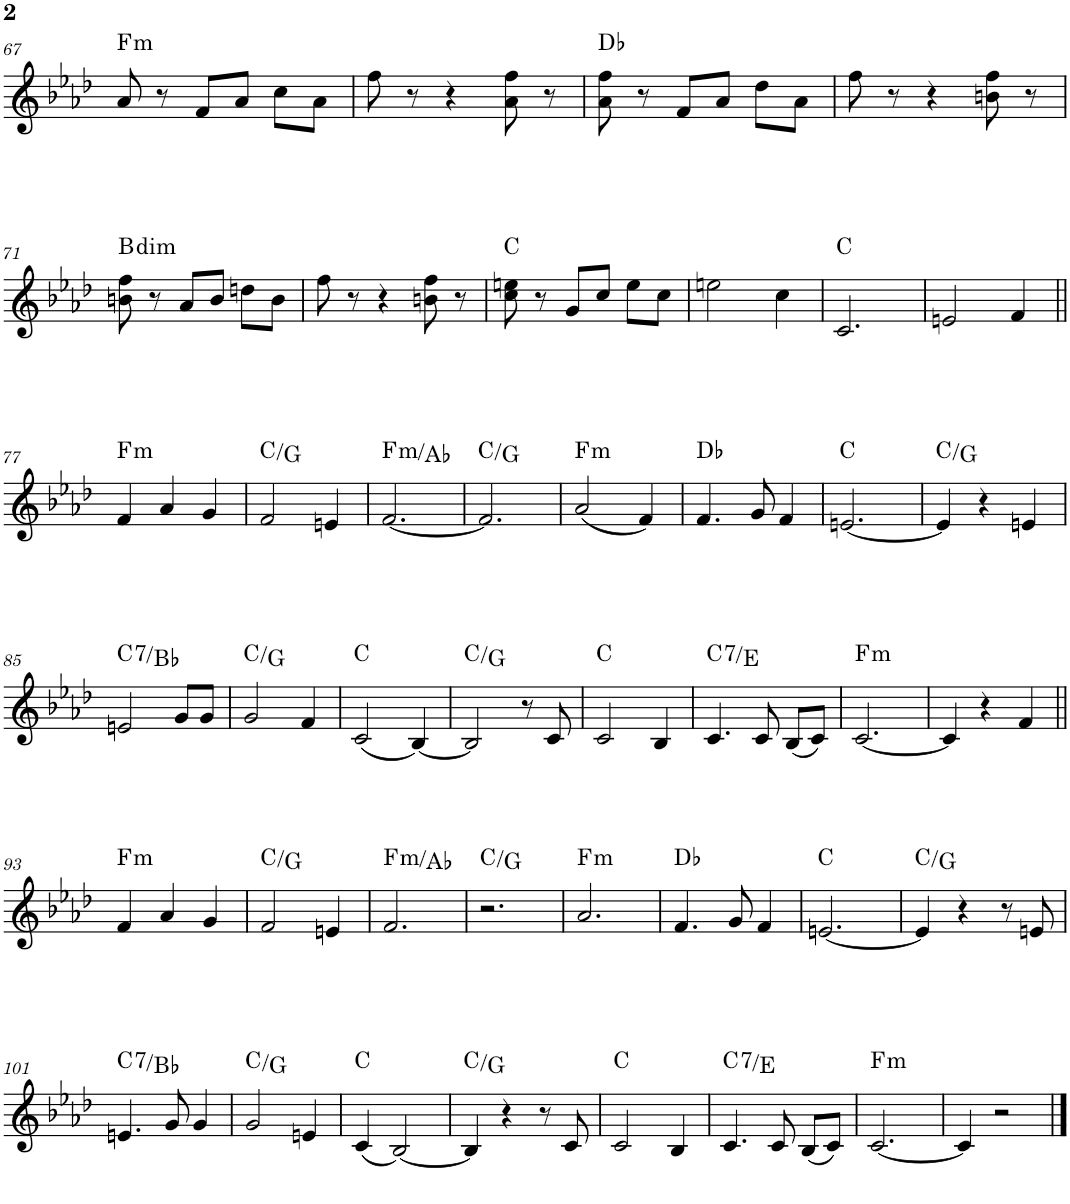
**kern	**harte
*part1	*part1
*staff1	*
*I"Piano	*
*I'Pno.	*
!!LO:PB:g=z
*clefG2	*
*k[b-e-a-d-]	*
*M3/4	*
=67	=67
!	!LO:H:kt=m
8a-/	F:min
8r	.
8f/L	.
8a-/J	.
8cc\L	.
8a-\J	.
=68	=68
8ff\	.
8r	.
4r	.
8a-\ 8ff\	.
8r	.
=69	=69
8a-\ 8ff\	Db:maj
8r	.
8f/L	.
8a-/J	.
8dd-\L	.
8a-\J	.
=70	=70
8ff\	.
8r	.
4r	.
8bn\ 8ff\	.
8r	.
!!LO:LB:g=z
=71	=71
!	!LO:H:kt=dim
8bn\ 8ff\	B:dim
8r	.
8a-/L	.
8b/J	.
8ddn\L	.
8b\J	.
=72	=72
8ff\	.
8r	.
4r	.
8bn\ 8ff\	.
8r	.
=73	=73
8cc\ 8een\	C:maj
8r	.
8g/L	.
8cc/J	.
8ee\L	.
8cc\J	.
=74	=74
2een\	.
4cc\	.
=75	=75
2.c/	C:maj
=76	=76
2en/	.
4f/	.
!!LO:LB:g=z
=77||	=77||
!	!LO:H:kt=m
4f/	F:min
4a-/	.
4g/	.
=78	=78
2f/	C:maj/5
4en/	.
=79	=79
!	!LO:H:kt=m
[2.f/	F:min/b3
=80	=80
2.f/]	C:maj/5
=81	=81
!	!LO:H:kt=m
(2a-/	F:min
4f/)	.
=82	=82
4.f/	Db:maj
8g/	.
4f/	.
=83	=83
[2.en/	C:maj
=84	=84
4e/]	C:maj/5
4r	.
4en/	.
!!LO:LB:g=z
=85	=85
!	!LO:H:kt=7
2en/	C:7/b7
8g/L	.
8g/J	.
=86	=86
2g/	C:maj/5
4f/	.
=87	=87
(2c/	C:maj
[4B-/)	.
=88	=88
2B-/]	C:maj/5
8r	.
8c/	.
=89	=89
2c/	C:maj
4B-/	.
=90	=90
!	!LO:H:kt=7
4.c/	C:7/3
8c/	.
(8B-/L	.
8c/J)	.
=91	=91
!	!LO:H:kt=m
[2.c/	F:min
=92	=92
4c/]	.
4r	.
4f/	.
!!LO:LB:g=z
=93||	=93||
!	!LO:H:kt=m
4f/	F:min
4a-/	.
4g/	.
=94	=94
2f/	C:maj/5
4en/	.
=95	=95
!	!LO:H:kt=m
2.f/	F:min/b3
=96	=96
2.r	C:maj/5
=97	=97
!	!LO:H:kt=m
2.a-/	F:min
=98	=98
4.f/	Db:maj
8g/	.
4f/	.
=99	=99
[2.en/	C:maj
=100	=100
4e/]	C:maj/5
4r	.
8r	.
8en/	.
!!LO:LB:g=z
=101	=101
!	!LO:H:kt=7
4.en/	C:7/b7
8g/	.
4g/	.
=102	=102
2g/	C:maj/5
4en/	.
=103	=103
(4c/	C:maj
[2B-/)	.
=104	=104
4B-/]	C:maj/5
4r	.
8r	.
8c/	.
=105	=105
2c/	C:maj
4B-/	.
=106	=106
!	!LO:H:kt=7
4.c/	C:7/3
8c/	.
(8B-/L	.
8c/J)	.
=107	=107
!	!LO:H:kt=m
[2.c/	F:min
=108	=108
4c/]	.
2r	.
==	==
*-	*-
